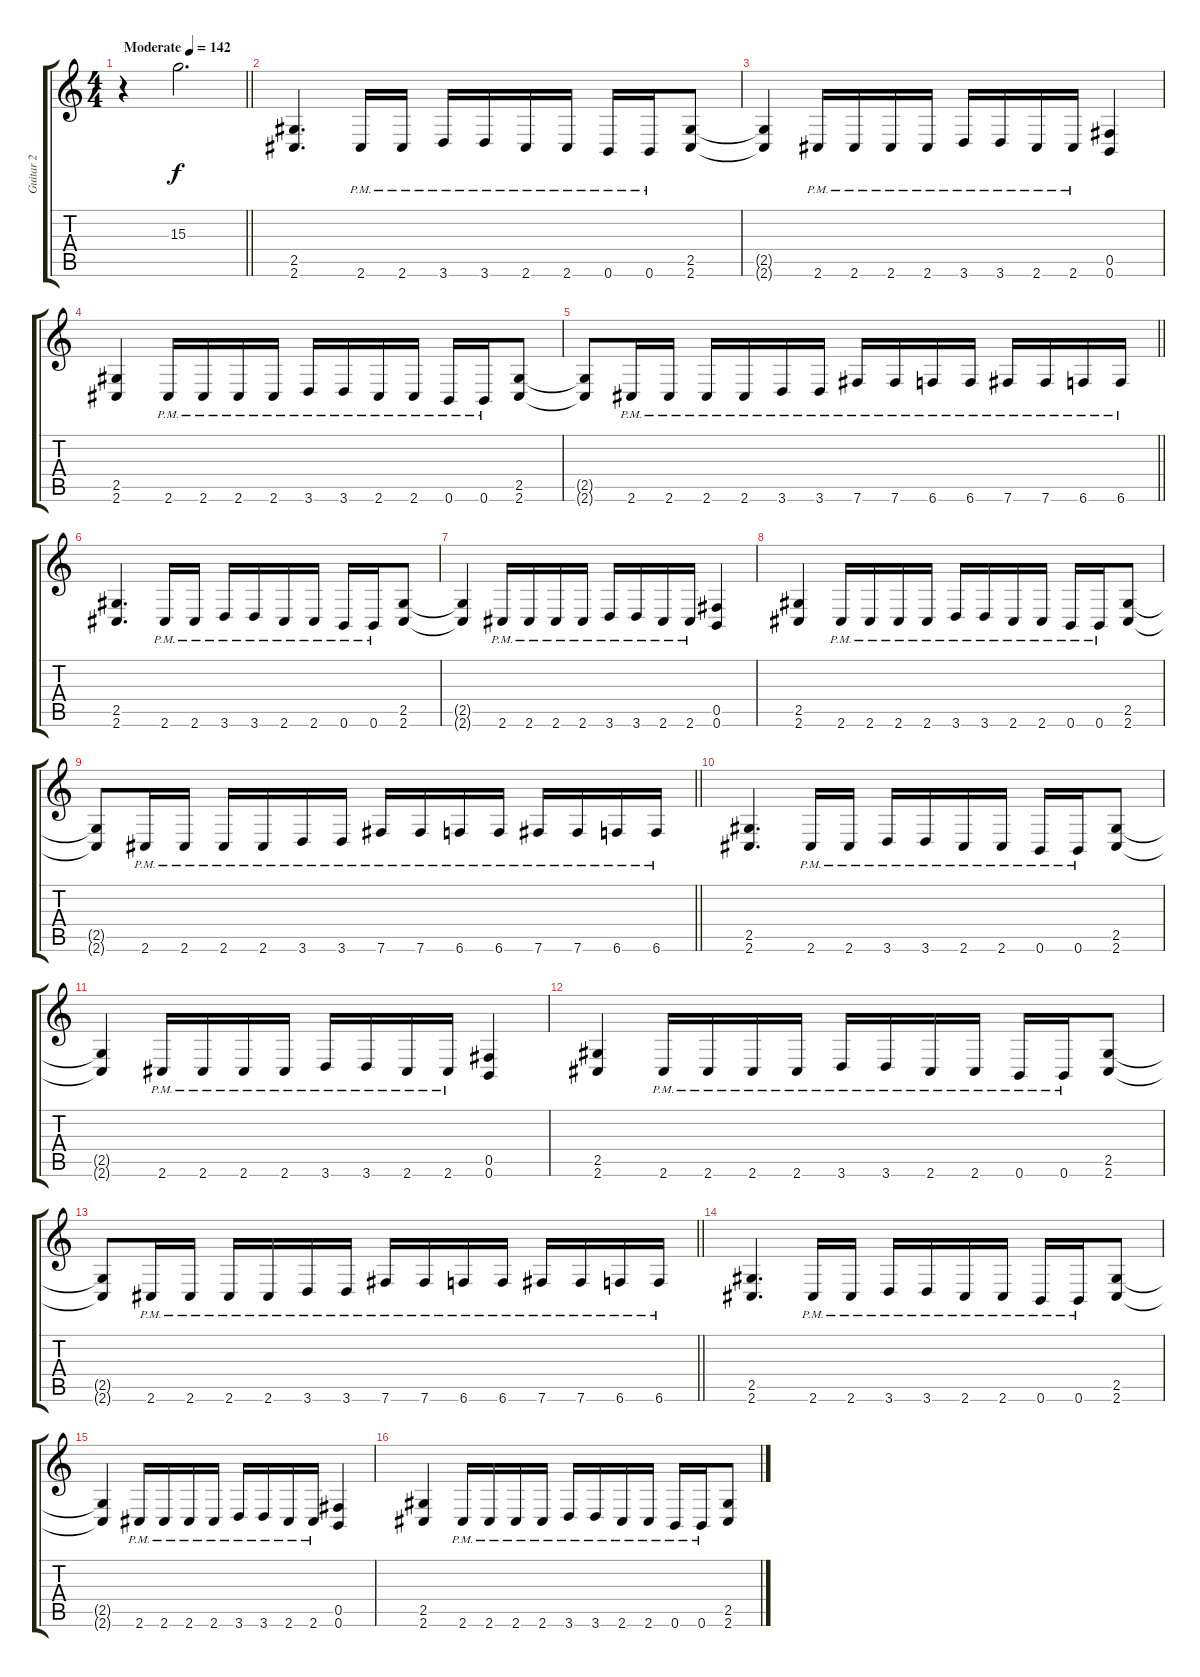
\track ("Guitar 2" "Guitar 2") {instrument distortionguitar}
\staff {score tabs}
\tuning (Db4 Ab3 E3 B2 Gb2 B1) {hide}
\ts (4 4)
\tempo (142 "Moderate")
\clef g2
\barLineRight lightlight
\ks c
r.4{dy f volume 0 instrument distortionguitar} 15.3.2{d volume 16 instrument reversecymbal} |
(2.5 2.6).4{d instrument distortionguitar} 2.6{pm}.16 2.6{pm}.16 3.6{pm}.16 3.6{pm}.16 2.6{pm}.16 2.6{pm}.16 0.6{pm}.16 0.6{pm}.16 (2.5 2.6).8 |
(2.5{t} 2.6{t}).4 2.6{pm}.16 2.6{pm}.16 2.6{pm}.16 2.6{pm}.16 3.6{pm}.16 3.6{pm}.16 2.6{pm}.16 2.6{pm}.16 (0.5 0.6).4 |
(2.5 2.6).4 2.6{pm}.16 2.6{pm}.16 2.6{pm}.16 2.6{pm}.16 3.6{pm}.16 3.6{pm}.16 2.6{pm}.16 2.6{pm}.16 0.6{pm}.16 0.6{pm}.16 (2.5 2.6).8 |
\barLineRight lightlight
(2.5{t} 2.6{t}).8 2.6{pm}.16 2.6{pm}.16 2.6{pm}.16 2.6{pm}.16 3.6{pm}.16 3.6{pm}.16 7.6{pm}.16 7.6{pm}.16 6.6{pm}.16 6.6{pm}.16 7.6{pm}.16 7.6{pm}.16 6.6{pm}.16 6.6{pm}.16 |
(2.5 2.6).4{d} 2.6{pm}.16 2.6{pm}.16 3.6{pm}.16 3.6{pm}.16 2.6{pm}.16 2.6{pm}.16 0.6{pm}.16 0.6{pm}.16 (2.5 2.6).8 |
(2.5{t} 2.6{t}).4 2.6{pm}.16 2.6{pm}.16 2.6{pm}.16 2.6{pm}.16 3.6{pm}.16 3.6{pm}.16 2.6{pm}.16 2.6{pm}.16 (0.5 0.6).4 |
(2.5 2.6).4 2.6{pm}.16 2.6{pm}.16 2.6{pm}.16 2.6{pm}.16 3.6{pm}.16 3.6{pm}.16 2.6{pm}.16 2.6{pm}.16 0.6{pm}.16 0.6{pm}.16 (2.5 2.6).8 |
\barLineRight lightlight
(2.5{t} 2.6{t}).8 2.6{pm}.16 2.6{pm}.16 2.6{pm}.16 2.6{pm}.16 3.6{pm}.16 3.6{pm}.16 7.6{pm}.16 7.6{pm}.16 6.6{pm}.16 6.6{pm}.16 7.6{pm}.16 7.6{pm}.16 6.6{pm}.16 6.6{pm}.16 |
(2.5 2.6).4{d} 2.6{pm}.16 2.6{pm}.16 3.6{pm}.16 3.6{pm}.16 2.6{pm}.16 2.6{pm}.16 0.6{pm}.16 0.6{pm}.16 (2.5 2.6).8 |
(2.5{t} 2.6{t}).4 2.6{pm}.16 2.6{pm}.16 2.6{pm}.16 2.6{pm}.16 3.6{pm}.16 3.6{pm}.16 2.6{pm}.16 2.6{pm}.16 (0.5 0.6).4 |
(2.5 2.6).4 2.6{pm}.16 2.6{pm}.16 2.6{pm}.16 2.6{pm}.16 3.6{pm}.16 3.6{pm}.16 2.6{pm}.16 2.6{pm}.16 0.6{pm}.16 0.6{pm}.16 (2.5 2.6).8 |
\barLineRight lightlight
(2.5{t} 2.6{t}).8 2.6{pm}.16 2.6{pm}.16 2.6{pm}.16 2.6{pm}.16 3.6{pm}.16 3.6{pm}.16 7.6{pm}.16 7.6{pm}.16 6.6{pm}.16 6.6{pm}.16 7.6{pm}.16 7.6{pm}.16 6.6{pm}.16 6.6{pm}.16 |
(2.5 2.6).4{d} 2.6{pm}.16 2.6{pm}.16 3.6{pm}.16 3.6{pm}.16 2.6{pm}.16 2.6{pm}.16 0.6{pm}.16 0.6{pm}.16 (2.5 2.6).8 |
(2.5{t} 2.6{t}).4 2.6{pm}.16 2.6{pm}.16 2.6{pm}.16 2.6{pm}.16 3.6{pm}.16 3.6{pm}.16 2.6{pm}.16 2.6{pm}.16 (0.5 0.6).4 |
(2.5 2.6).4 2.6{pm}.16 2.6{pm}.16 2.6{pm}.16 2.6{pm}.16 3.6{pm}.16 3.6{pm}.16 2.6{pm}.16 2.6{pm}.16 0.6{pm}.16 0.6{pm}.16 (2.5 2.6).8
